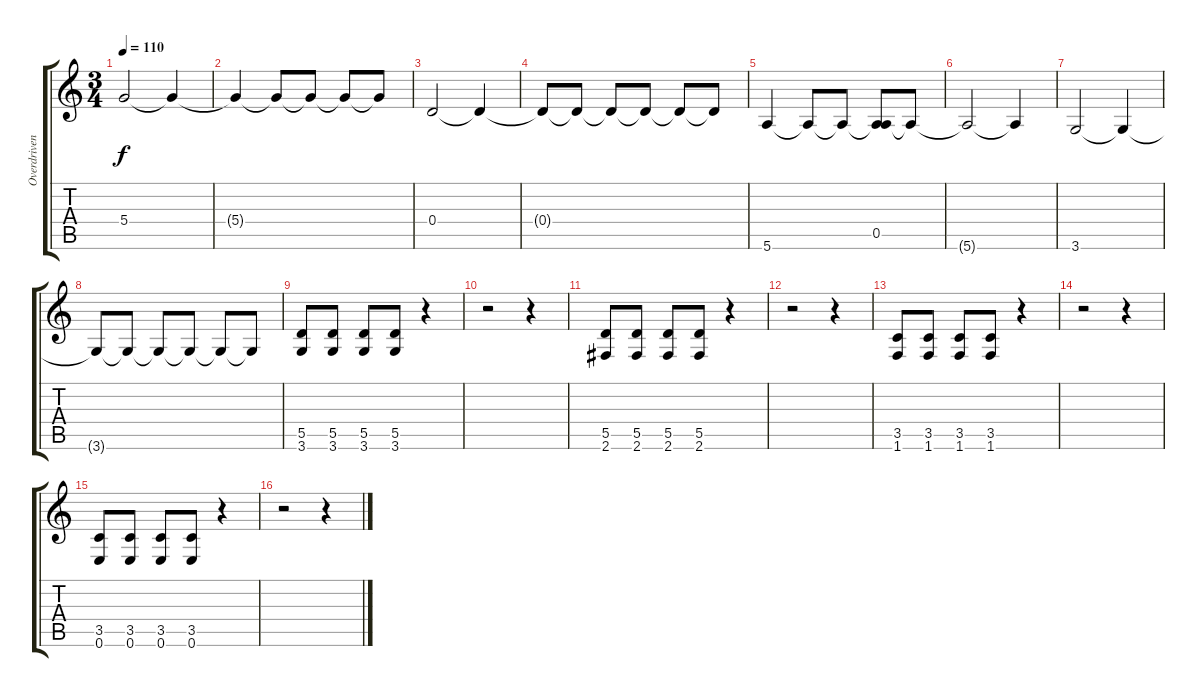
\track ("Overdriven Guitar" "Overdriven") {instrument overdrivenguitar}
\staff {score tabs}
\tuning (E4 B3 G3 D3 A2 E2) {hide}
\ts (3 4)
\tempo 110
\clef g2
\ks c
5.4{t}.2{dy f} 5.4{t}.4 |
5.4{t}.4 5.4{t}.8 5.4{t}.8 5.4{t}.8 5.4{t}.8 |
0.4.2 0.4{t}.4 |
0.4{t}.8 0.4{t}.8 0.4{t}.8 0.4{t}.8 0.4{t}.8 0.4{t}.8 |
5.6.4 5.6{t}.8 5.6{t}.8 (0.5 5.6{t}).8 5.6{t}.8 |
5.6{t}.2 5.6{t}.4 |
3.6.2 3.6{t}.4 |
3.6{t}.8 3.6{t}.8 3.6{t}.8 3.6{t}.8 3.6{t}.8 3.6{t}.8 |
(5.5 3.6).8{volume 10 instrument distortionguitar} (5.5 3.6).8 (5.5 3.6).8 (5.5 3.6).8 r.4 |
r.2 r.4 |
(5.5 2.6).8 (5.5 2.6).8 (5.5 2.6).8 (5.5 2.6).8 r.4 |
r.2 r.4 |
(3.5 1.6).8 (3.5 1.6).8 (3.5 1.6).8 (3.5 1.6).8 r.4 |
r.2 r.4 |
(3.5 0.6).8 (3.5 0.6).8 (3.5 0.6).8 (3.5 0.6).8 r.4 |
r.2 r.4
